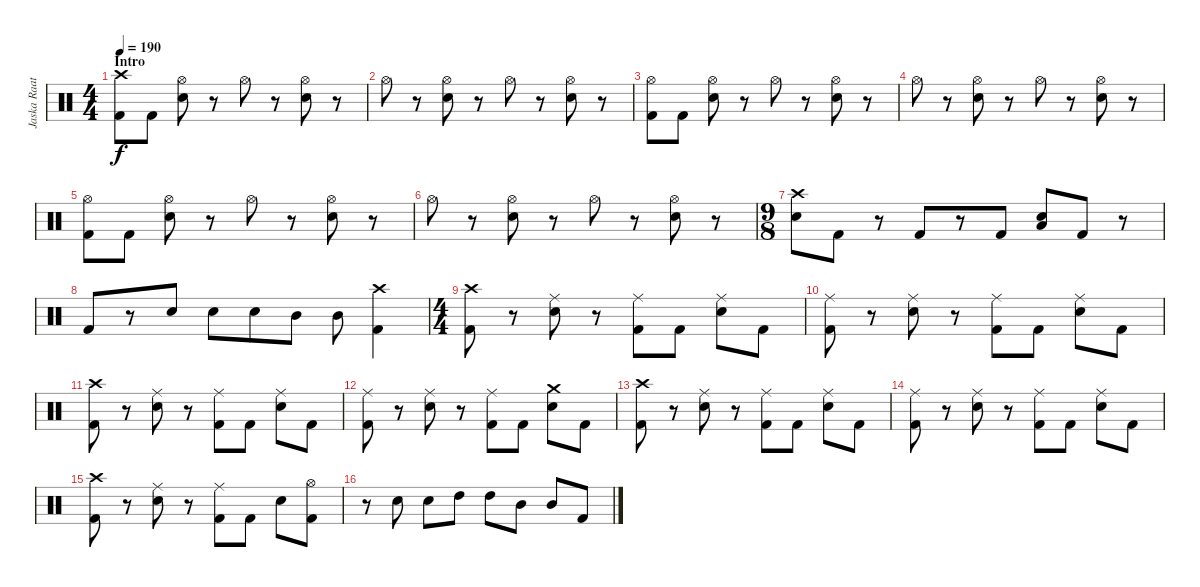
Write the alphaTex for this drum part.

\track ("Jaska Raatikainen" "Jaska Raat") {instrument percussion}
\staff {score}
\articulation defaults
\ts (4 4)
\section ("" "Intro")
\tempo 190
\clef neutral
\ks c
("Crash high (hit)" "Kick (hit) 2").8{dy f} "Kick (hit) 2".8 ("Hi-Hat (open)" "Snare (hit) 2").8 r.8 "Hi-Hat (open)".8 r.8 ("Hi-Hat (open)" "Snare (hit) 2").8 r.8 |
"Hi-Hat (open)".8 r.8 ("Hi-Hat (open)" "Snare (hit) 2").8 r.8 "Hi-Hat (open)".8 r.8 ("Hi-Hat (open)" "Snare (hit) 2").8 r.8 |
("Hi-Hat (open)" "Kick (hit) 2").8 "Kick (hit) 2".8 ("Hi-Hat (open)" "Snare (hit) 2").8 r.8 "Hi-Hat (open)".8 r.8 ("Hi-Hat (open)" "Snare (hit) 2").8 r.8 |
"Hi-Hat (open)".8 r.8 ("Hi-Hat (open)" "Snare (hit) 2").8 r.8 "Hi-Hat (open)".8 r.8 ("Hi-Hat (open)" "Snare (hit) 2").8 r.8 |
("Hi-Hat (open)" "Kick (hit) 2").8 "Kick (hit) 2".8 ("Hi-Hat (open)" "Snare (hit) 2").8 r.8 "Hi-Hat (open)".8 r.8 ("Hi-Hat (open)" "Snare (hit) 2").8 r.8 |
"Hi-Hat (open)".8 r.8 ("Hi-Hat (open)" "Snare (hit) 2").8 r.8 "Hi-Hat (open)".8 r.8 ("Hi-Hat (open)" "Snare (hit) 2").8 r.8 |
\ts (9 8)
("Crash high (hit)" "Snare (hit) 2").8 "Kick (hit) 2".8 r.8 "Kick (hit) 2".8 r.8 "Kick (hit) 2".8 ("Low Tom (hit)" "Snare (hit) 2").8 "Kick (hit) 2".8 r.8 |
"Kick (hit) 2".8 r.8 "Snare (hit) 2".8 "Snare (hit) 2".8 "Snare (hit) 2".8 "Mid Tom (hit)".8 "Mid Tom (hit)".8 ("Crash high (hit)" "Kick (hit) 2").4 |
\ts (4 4)
("Crash high (hit)" "Kick (hit) 2").8 r.8 ("Ride (middle)" "Snare (hit) 2").8 r.8 ("Ride (middle)" "Kick (hit) 2").8 "Kick (hit) 2".8 ("Ride (middle)" "Snare (hit) 2").8 "Kick (hit) 2".8 |
("Ride (middle)" "Kick (hit) 2").8 r.8 ("Ride (middle)" "Snare (hit) 2").8 r.8 ("Ride (middle)" "Kick (hit) 2").8 "Kick (hit) 2".8 ("Ride (middle)" "Snare (hit) 2").8 "Kick (hit) 2".8 |
("Crash high (hit)" "Kick (hit) 2").8 r.8 ("Ride (middle)" "Snare (hit) 2").8 r.8 ("Ride (middle)" "Kick (hit) 2").8 "Kick (hit) 2".8 ("Ride (middle)" "Snare (hit) 2").8 "Kick (hit) 2".8 |
("Ride (middle)" "Kick (hit) 2").8 r.8 ("Ride (middle)" "Snare (hit) 2").8 r.8 ("Ride (middle)" "Kick (hit) 2").8 "Kick (hit) 2".8 ("Crash medium (hit)" "Snare (hit) 2").8 "Kick (hit) 2".8 |
("Crash high (hit)" "Kick (hit) 2").8 r.8 ("Ride (middle)" "Snare (hit) 2").8 r.8 ("Ride (middle)" "Kick (hit) 2").8 "Kick (hit) 2".8 ("Ride (middle)" "Snare (hit) 2").8 "Kick (hit) 2".8 |
("Ride (middle)" "Kick (hit) 2").8 r.8 ("Ride (middle)" "Snare (hit) 2").8 r.8 ("Ride (middle)" "Kick (hit) 2").8 "Kick (hit) 2".8 ("Ride (middle)" "Snare (hit) 2").8 "Kick (hit) 2".8 |
("Crash high (hit)" "Kick (hit) 2").8 r.8 ("Ride (middle)" "Snare (hit) 2").8 r.8 ("Ride (middle)" "Kick (hit) 2").8 "Kick (hit) 2".8 "Snare (hit) 2".8 ("Hi-Hat (open)" "Kick (hit) 2").8 |
r.8 "Snare (hit) 2".8 "Snare (hit) 2".8 "High Tom (hit)".8 "High Tom (hit)".8 "Mid Tom (hit)".8 "Mid Tom (hit)".8 "Kick (hit) 2".8
